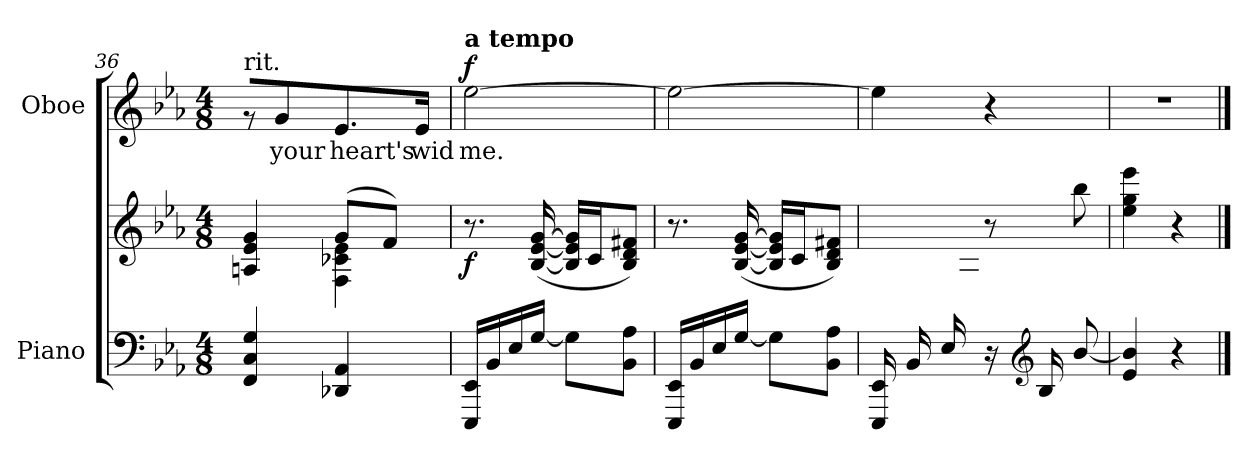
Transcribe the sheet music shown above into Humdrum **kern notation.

**kern	**kern	**dynam	**kern	**text	**dynam
*part2	*part2	*part2	*part1	*part1	*part1
*staff3	*staff2	*staff2/3	*staff1	*staff1	*staff1
*I"Piano	*	*	*I"Oboe	*	*
*I'Pno.	*	*	*I'Ob.	*	*
*clefF4	*clefG2	*	*clefG2	*	*
*k[b-e-a-]	*k[b-e-a-]	*	*k[b-e-a-]	*	*
*M4/8	*M4/8	*	*M4/8	*	*
=36	=36	=36	=36	=36	=36
*	*^	*	*	*	*
!	!	!	!	!LO:TX:a:t=rit.	!	!
4FF/ 4C/ 4G/	4An/ 4e-/ 4g/	4ryy	.	8r	.	.
!	!	!	!	!	!LO:LY:b	!
.	.	.	.	8g/	your	.
!	!	!	!	!	!LO:LY:b	!
4DD-X/ 4AA-/	(8g/L	4F\ 4c-X\ 4e-\	.	8.e-/	heart's	.
.	8f/J)	.	.	.	.	.
!	!	!	!	!	!LO:LY:b	!
.	.	.	.	16e-/Jk	wid	.
*	*v	*v	*	*	*	*
=37	=37	=37	=37	=37	=37
!	!	!	!LO:TX:a:B:t=a tempo	!	!
!	!	!LO:DY:b	!	!LO:LY:b	!LO:DY:a
16EEE-/ 16EE-/LL	8.r	f	[2ee-\	me.	f
16BB-/	.	.	.	.	.
16E-/	.	.	.	.	.
[16G/JJ	(>[16B-/ [16e-/ [16g/	.	.	.	.
8G\L]	16B-/] 16e-/] 16g/]LL	.	.	.	.
.	16c/J	.	.	.	.
8BB-\ 8A-\J	8B-/ 8d/ 8f#X/J)	.	.	.	.
!!LO:PB:g=z
=38	=38	=38	=38	=38	=38
16EEE-/ 16EE-/LL	8.r	.	2ee-\_	.	.
16BB-/	.	.	.	.	.
16E-/	.	.	.	.	.
[16G/JJ	(>[16B-/ [16e-/ [16g/	.	.	.	.
8G\L]	16B-/] 16e-/] 16g/]LL	.	.	.	.
.	16c/J	.	.	.	.
8BB-\ 8A-\J	8B-/ 8d/ 8f#X/J)	.	.	.	.
=39	=39	=39	=39	=39	=39
*	*^	*	*	*	*
(16EEE-/ 16EE-/LL	4ryy	8.ryy	.	4ee-\]	.	.
16BB-/	.	.	.	.	.	.
16E-/	.	.	.	.	.	.
16ryy	.	16G\ 16B-\ 16e-\ 16g\JJ)	.	.	.	.
16r	8r	4ryy	.	4r	.	.
*clefG2	*	*	*	*	*	*
16B-/KL	.	.	.	.	.	.
[8b-/J	8bb-\	.	.	.	.	.
*	*v	*v	*	*	*	*
=40	=40	=40	=40	=40	=40
4e-/ 4b-/]	4ee-\ 4gg\ 4eee-\	.	2r	.	.
4r	4r	.	.	.	.
==	==	==	==	==	==
*-	*-	*-	*-	*-	*-
